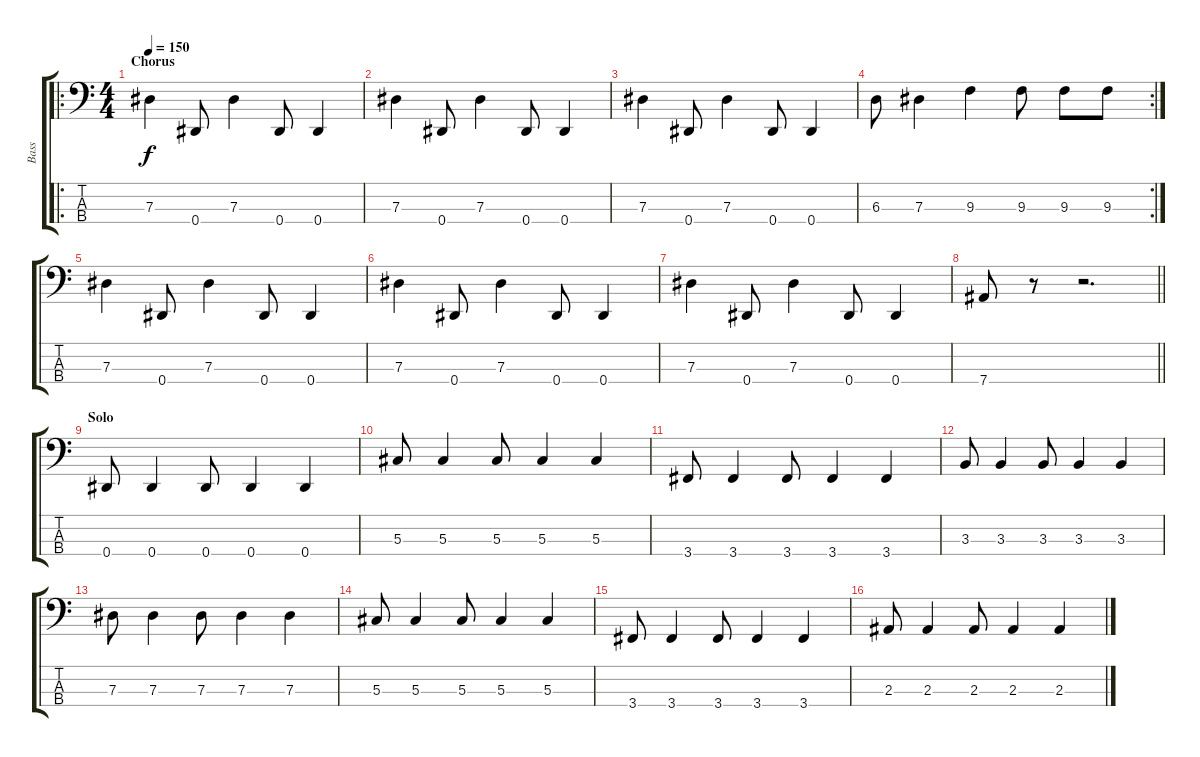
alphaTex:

\track ("Bass" "Bass") {instrument electricbassfinger}
\staff {score tabs}
\tuning (Gb2 Db2 Ab1 Eb1) {hide}
\ro
\ts (4 4)
\section ("" "Chorus")
\tempo 150
\clef f4
\ks c
7.3.4{dy f} 0.4.8 7.3.4 0.4.8 0.4.4 |
7.3.4 0.4.8 7.3.4 0.4.8 0.4.4 |
7.3.4 0.4.8 7.3.4 0.4.8 0.4.4 |
\rc 2
6.3.8 7.3.4 9.3.4 9.3.8 9.3.8 9.3.8 |
7.3.4 0.4.8 7.3.4 0.4.8 0.4.4 |
7.3.4 0.4.8 7.3.4 0.4.8 0.4.4 |
7.3.4 0.4.8 7.3.4 0.4.8 0.4.4 |
\barLineRight lightlight
7.4.8 r.8 r.2{d} |
\section ("" "Solo")
0.4.8 0.4.4 0.4.8 0.4.4 0.4.4 |
5.3.8 5.3.4 5.3.8 5.3.4 5.3.4 |
3.4.8 3.4.4 3.4.8 3.4.4 3.4.4 |
3.3.8 3.3.4 3.3.8 3.3.4 3.3.4 |
7.3.8 7.3.4 7.3.8 7.3.4 7.3.4 |
5.3.8 5.3.4 5.3.8 5.3.4 5.3.4 |
3.4.8 3.4.4 3.4.8 3.4.4 3.4.4 |
2.3.8 2.3.4 2.3.8 2.3.4 2.3.4
